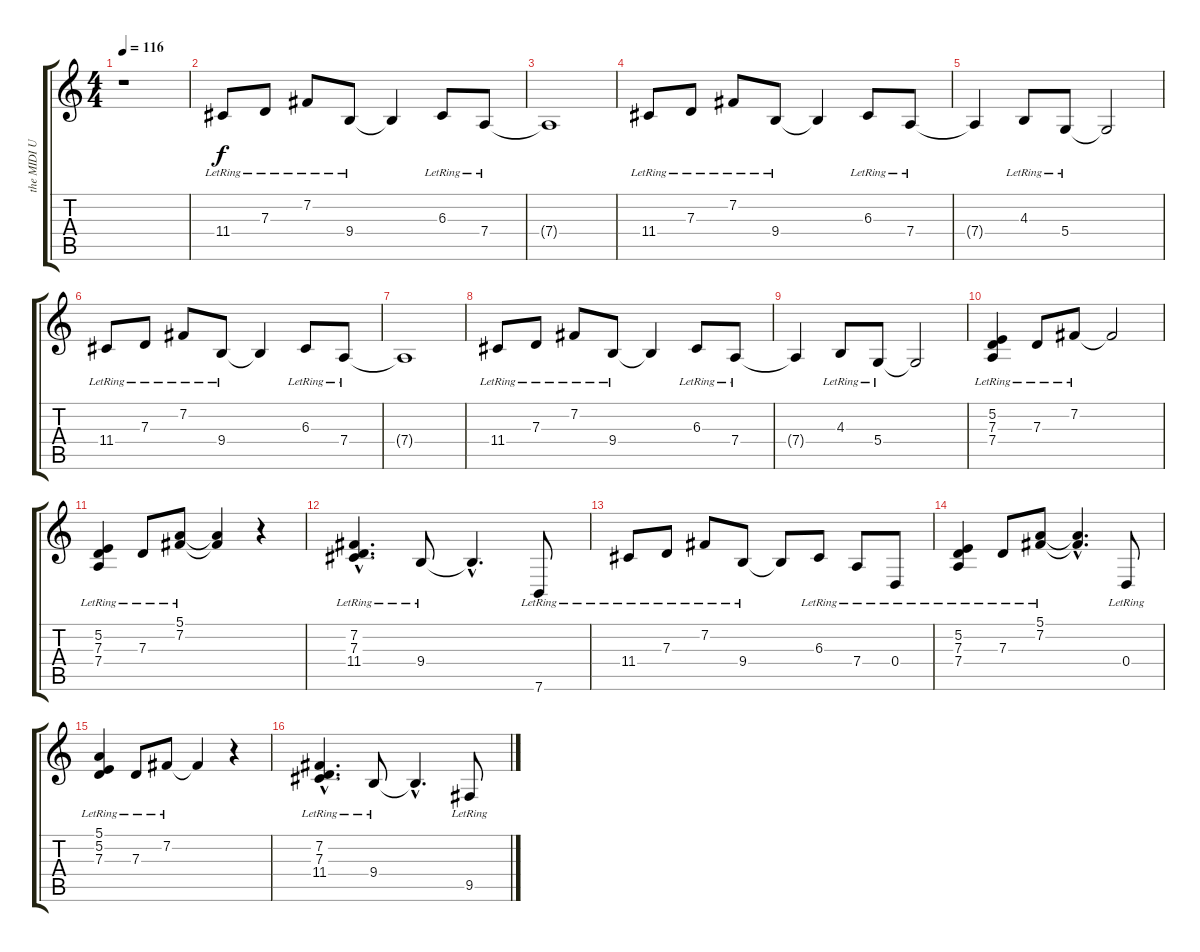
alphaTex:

\track ("the MIDI Universe" "the MIDI U") {instrument brightacousticpiano}
\staff {score tabs}
\tuning (E4 B3 G3 D3 A2 E2) {hide}
\ts (4 4)
\tempo 116
\clef g2
\ks c
r.1{dy f instrument brightacousticpiano} |
11.4{lr}.8 7.3{lr}.8 7.2{lr}.8 9.4{lr}.8 9.4{t}.4 6.3{lr}.8 7.4{lr}.8 |
7.4{t}.1 |
11.4{lr}.8 7.3{lr}.8 7.2{lr}.8 9.4{lr}.8 9.4{t}.4 6.3{lr}.8 7.4{lr}.8 |
7.4{t}.4 4.3{lr}.8 5.4{lr}.8 5.4{t}.2 |
11.4{lr}.8 7.3{lr}.8 7.2{lr}.8 9.4{lr}.8 9.4{t}.4 6.3{lr}.8 7.4{lr}.8 |
7.4{t}.1 |
11.4{lr}.8 7.3{lr}.8 7.2{lr}.8 9.4{lr}.8 9.4{t}.4 6.3{lr}.8 7.4{lr}.8 |
7.4{t}.4 4.3{lr}.8 5.4{lr}.8 5.4{t}.2 |
(5.2{lr} 7.3{lr} 7.4{lr}).4 7.3{lr}.8 7.2{lr}.8 7.2{t}.2 |
(5.2{lr} 7.3{lr} 7.4{lr}).4 7.3{lr}.8 (5.1{lr} 7.2{lr}).8 (5.1{t} 7.2{t}).4 r.4 |
(7.2{hac lr} 7.3{hac lr} 11.4{hac lr}).4{d} 9.4{lr}.8 9.4{hac t}.4{d} 7.6{lr}.8 |
11.4{lr}.8 7.3{lr}.8 7.2{lr}.8 9.4{lr}.8 9.4{t}.8 6.3{lr}.8 7.4{lr}.8 0.4{lr}.8 |
(5.2{lr} 7.3{lr} 7.4{lr}).4 7.3{lr}.8 (5.1{lr} 7.2{lr}).8 (5.1{hac t} 7.2{hac t}).4{d} 0.4{lr}.8 |
(5.1{lr} 5.2{lr} 7.3{lr}).4 7.3{lr}.8 7.2{lr}.8 7.2{t}.4 r.4 |
(7.2{hac lr} 7.3{hac lr} 11.4{hac lr}).4{d} 9.4{lr}.8 9.4{hac t}.4{d} 9.5{lr}.8
